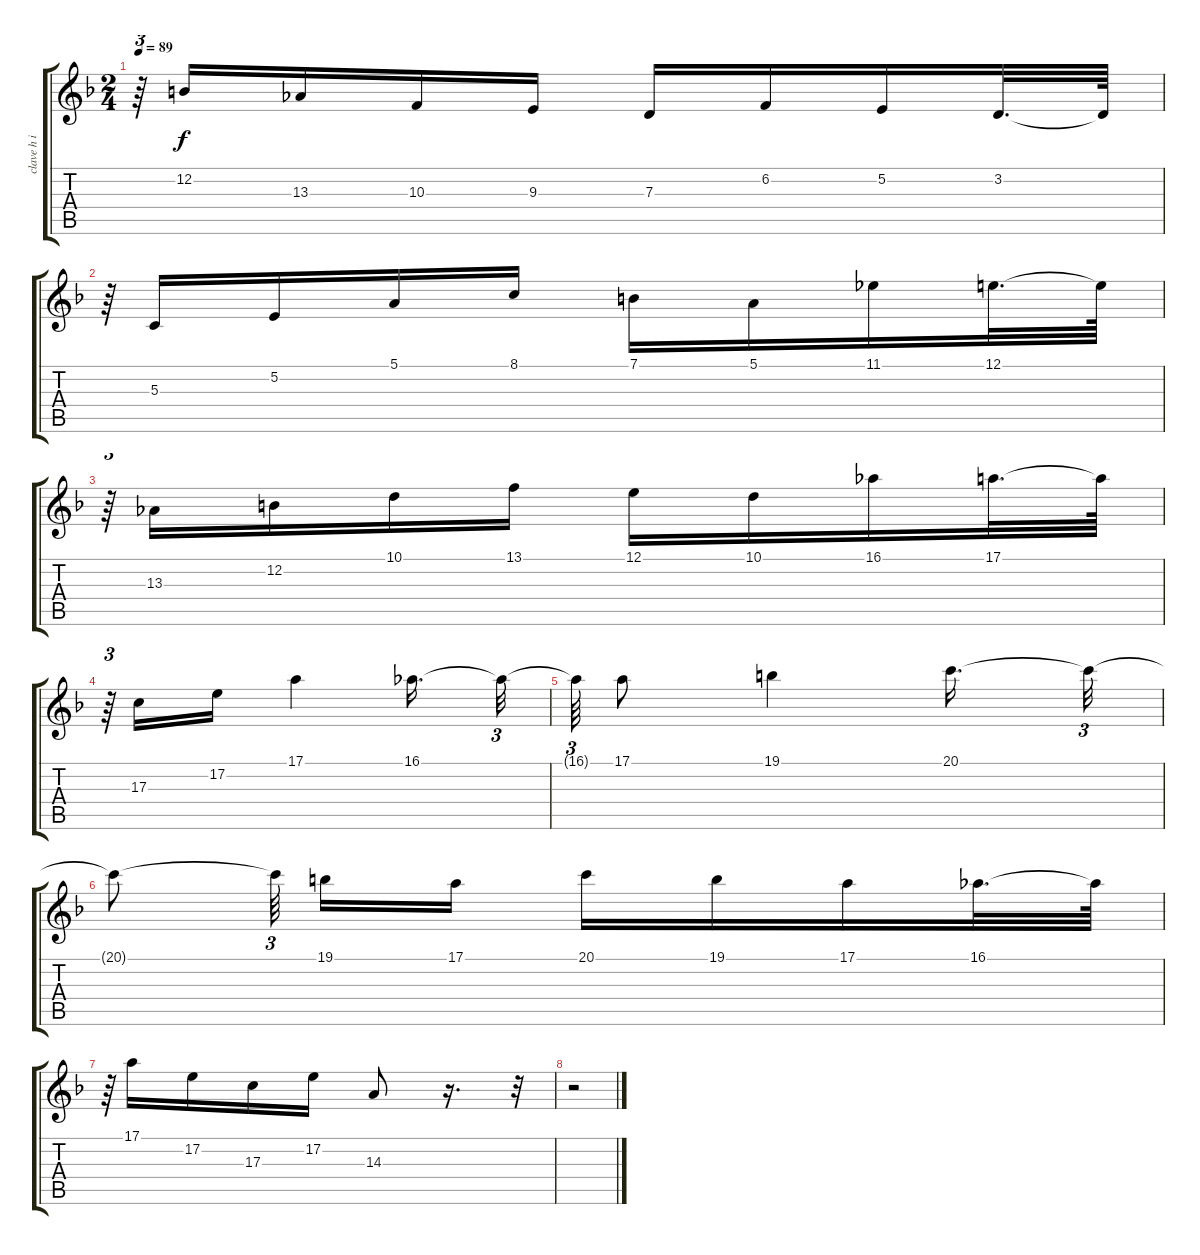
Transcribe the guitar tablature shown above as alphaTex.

\track ("clave h i" "clave h i") {instrument harpsichord}
\staff {score tabs}
\tuning (E4 B3 G3 D3 A2 E2) {hide}
\ts (2 4)
\tempo 89
\clef g2
\ks dminor
r.64{tu (3 2) dy f} 12.2.16 13.3.16 10.3.16 9.3.16 7.3.16 6.2.16 5.2.16 3.2.32{d} 3.2{t}.64 |
r.64{tu (3 2)} 5.3.16 5.2.16 5.1.16 8.1.16 7.1.16 5.1.16 11.1.16 12.1.32{d} 12.1{t}.64 |
r.64{tu (3 2)} 13.3.16 12.2.16 10.1.16 13.1.16 12.1.16 10.1.16 16.1.16 17.1.32{d} 17.1{t}.64 |
r.64{tu (3 2)} 17.3.16 17.2.16 17.1.4 16.1.16{d} 16.1{t}.32{tu (3 2)} |
16.1{t}.64{tu (3 2)} 17.1.8 19.1.4 20.1.16{d} 20.1{t}.32{tu (3 2)} |
20.1{t}.8 20.1{t}.64{tu (3 2) beam splitsecondary} 19.1.16 17.1.16 20.1.16 19.1.16 17.1.16 16.1.32{d} 16.1{t}.64 |
r.64{tu (3 2)} 17.1.16 17.2.16 17.3.16 17.2.16 14.3.8 r.16{d} r.32{tu (3 2)} |
r.2
